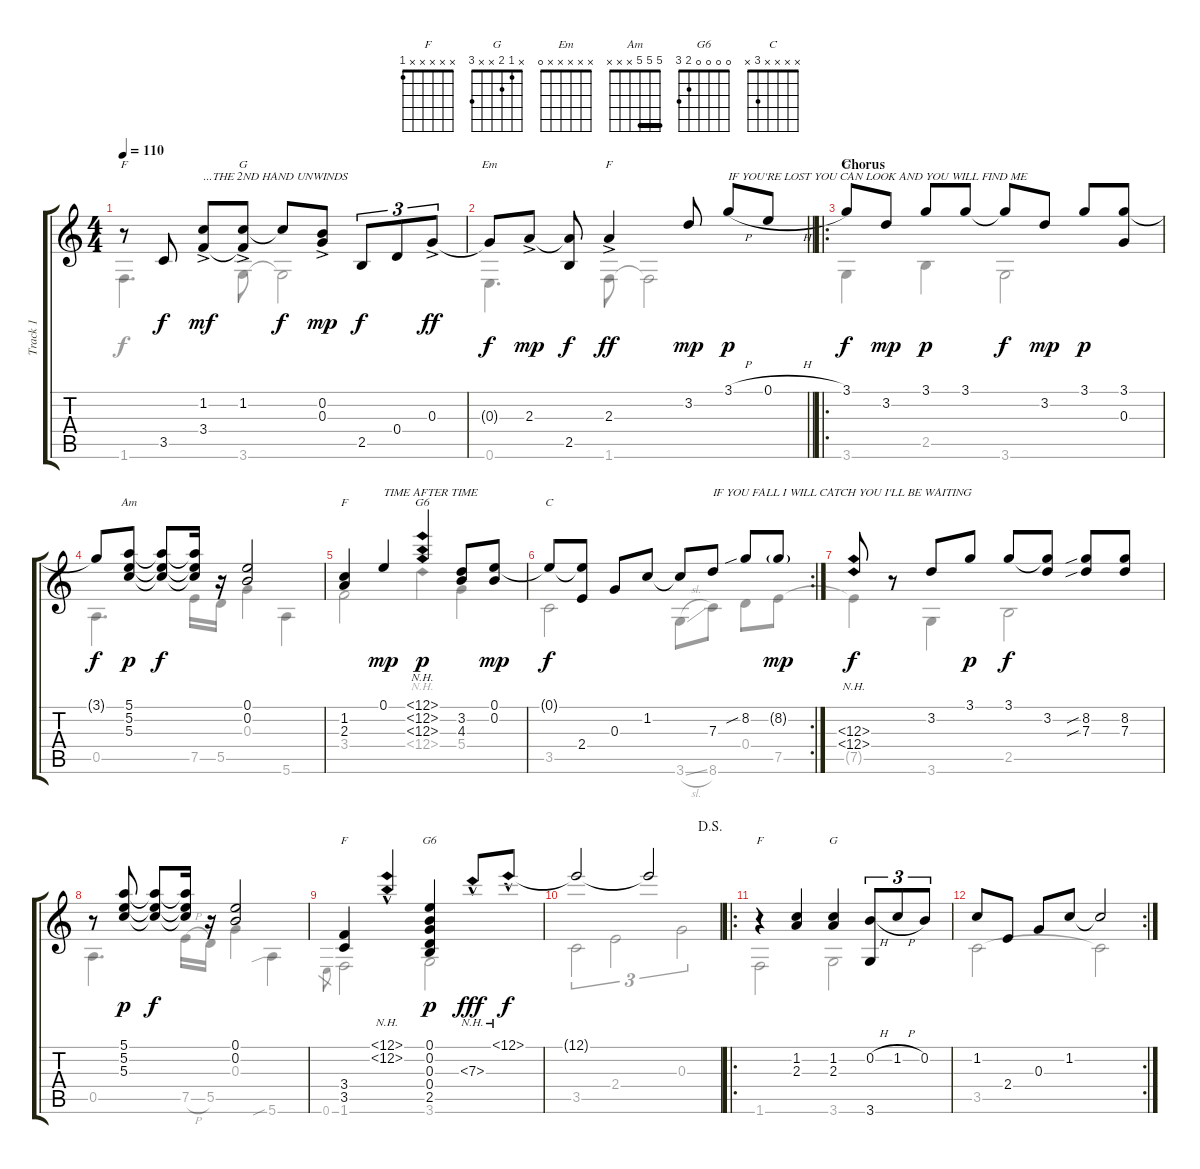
\track ("Track 1" "Track 1") {instrument acousticguitarsteel}
\staff {score tabs}
\tuning (E4 B3 G3 D3 A2 E2) {hide}
\chord ("F" x 1 x 3 x x)
\chord ("G" x 1 x x x 3)
\chord ("Em" x x x x x 0)
\chord ("F" x x 2 x x 1)
\chord ("G" x x x x x 3)
\chord ("Am" 5 5 5 x x x) {barre 5}
\chord ("F" x 1 2 3 x x)
\chord ("G6" 12 12 12 12 x x) {firstfret 12 barre 12}
\chord ("C" x x x x 3 x)
\chord ("F" x x x 3 3 1) {barre 3}
\chord ("G6" 0 0 0 0 2 3)
\chord ("F" x x x x x 1)
\chord ("G" x 1 2 x x 3)
\voice
\ts (4 4)
\tempo 110
\clef g2
\ks c
r.8{ch "F" dy f} 3.5.8 (1.2{ac} 3.4).8{txt "...THE 2ND HAND UNWINDS" dy mf} (1.2{ac} 3.4{t}).8{ch "G"} 1.2{t}.8{dy f} (0.2{ac} 0.3).8{dy mp} 2.5.8{tu (3 2) dy f} 0.4.8{tu (3 2)} 0.3{ac}.8{tu (3 2) dy ff} |
\barLineRight lightlight
0.3{t}.8{ch "Em" dy f} 2.3{ac}.8{dy mp} (2.3{t} 2.5).8{dy f} 2.3{ac}.4{ch "F" dy ff} 3.2.8{dy mp} 3.1{h}.8{txt "IF YOU'RE LOST YOU CAN LOOK AND YOU WILL FIND ME" dy p} 0.1{h}.8 |
\ro
\section ("" "Chorus")
3.1.8{ch "G" dy f} 3.2.8{dy mp} 3.1.8{dy p} 3.1.8 3.1{t}.8{dy f} 3.2.8{dy mp} 3.1.8{dy p} (3.1 0.3).8 |
3.1{t}.8{dy f} (5.1 5.2 5.3).8{ch "Am" dy p} (5.1{t} 5.2{t} 5.3{t}).8{dy f} (5.1{t} 5.2{t} 5.3{t}).16 r.16 (0.1 0.2).2 |
(1.2 2.3).4{ch "F"} 0.1.4{txt "TIME AFTER TIME" dy mp} (12.1{nh} 12.2{nh} 12.3{nh}).4{ch "G6" dy p} (3.2 4.3).8 (0.1 0.2).8{dy mp} |
\rc 2
0.1{t}.8{ch "C" dy f} (0.1{t} 2.4).8 0.3.8 1.2.8 1.2{t}.8 7.3.8{txt "IF YOU FALL I WILL CATCH YOU I'LL BE WAITING"} 8.2{sib}.8 8.2{g}.8{dy mp} |
(12.3{nh} 12.4{nh}).8{dy f} r.8 3.2.8 3.1.8{dy p} 3.1.8{dy f} (3.1{t} 3.2).8 (8.2{sib} 7.3{sib}).8 (8.2 7.3).8 |
r.8 (5.1 5.2 5.3).8{dy p} (5.1{t} 5.2{t} 5.3{t}).8{dy f} (5.1{t} 5.2{t} 5.3{t}).16 r.16 (0.1 0.2).2 |
(3.4 3.5).4{ch "F"} (12.1{nh hac} 12.2{nh}).4 (0.1 0.2 0.3 0.4 2.5).4{ch "G6" dy p} 7.3{nh hac}.8{dy fff} 12.1{nh hac}.8{dy f} |
\jump dalsegno
12.1{t}.2 12.1{t}.2 |
\ro
r.4{ch "F"} (1.2 2.3).4 (1.2 2.3).4{ch "G"} (0.2{h} 3.6).8{tu (3 2)} 1.2{h}.8{tu (3 2)} 0.2.8{tu (3 2)} |
\rc 2
1.2.8 2.4.8 0.3.8 1.2.8 1.2{t}.2
\voice
\clef g2
\ottava regular
\simile none
\ks c
1.6.4{d dy f} 3.6.8 3.6{t}.2 |
\barLineRight lightlight
0.6.4{d} 1.6.8 1.6{t}.2 |
3.6.4 2.5.4 3.6.2 |
0.5.4{d} 7.5.16 5.5.16 0.3.4 5.6.4 |
3.4.2 12.4{nh}.4 5.4.4 |
3.5.2 3.6{sl}.8 8.6.8 0.4.8 7.5.8 |
7.5{t}.4 3.6.4 2.5.2 |
0.5.4{d} 7.5{h}.16 5.5.16 0.3.4 5.6{sib}.4 |
0.6.8{gr} 1.6.2 3.6.2 |
3.5.2{tu (3 2)} 2.4.2{tu (3 2)} 0.3.2{tu (3 2)} |
1.6.2 3.6.2 |
3.5.2 3.5{t}.2
